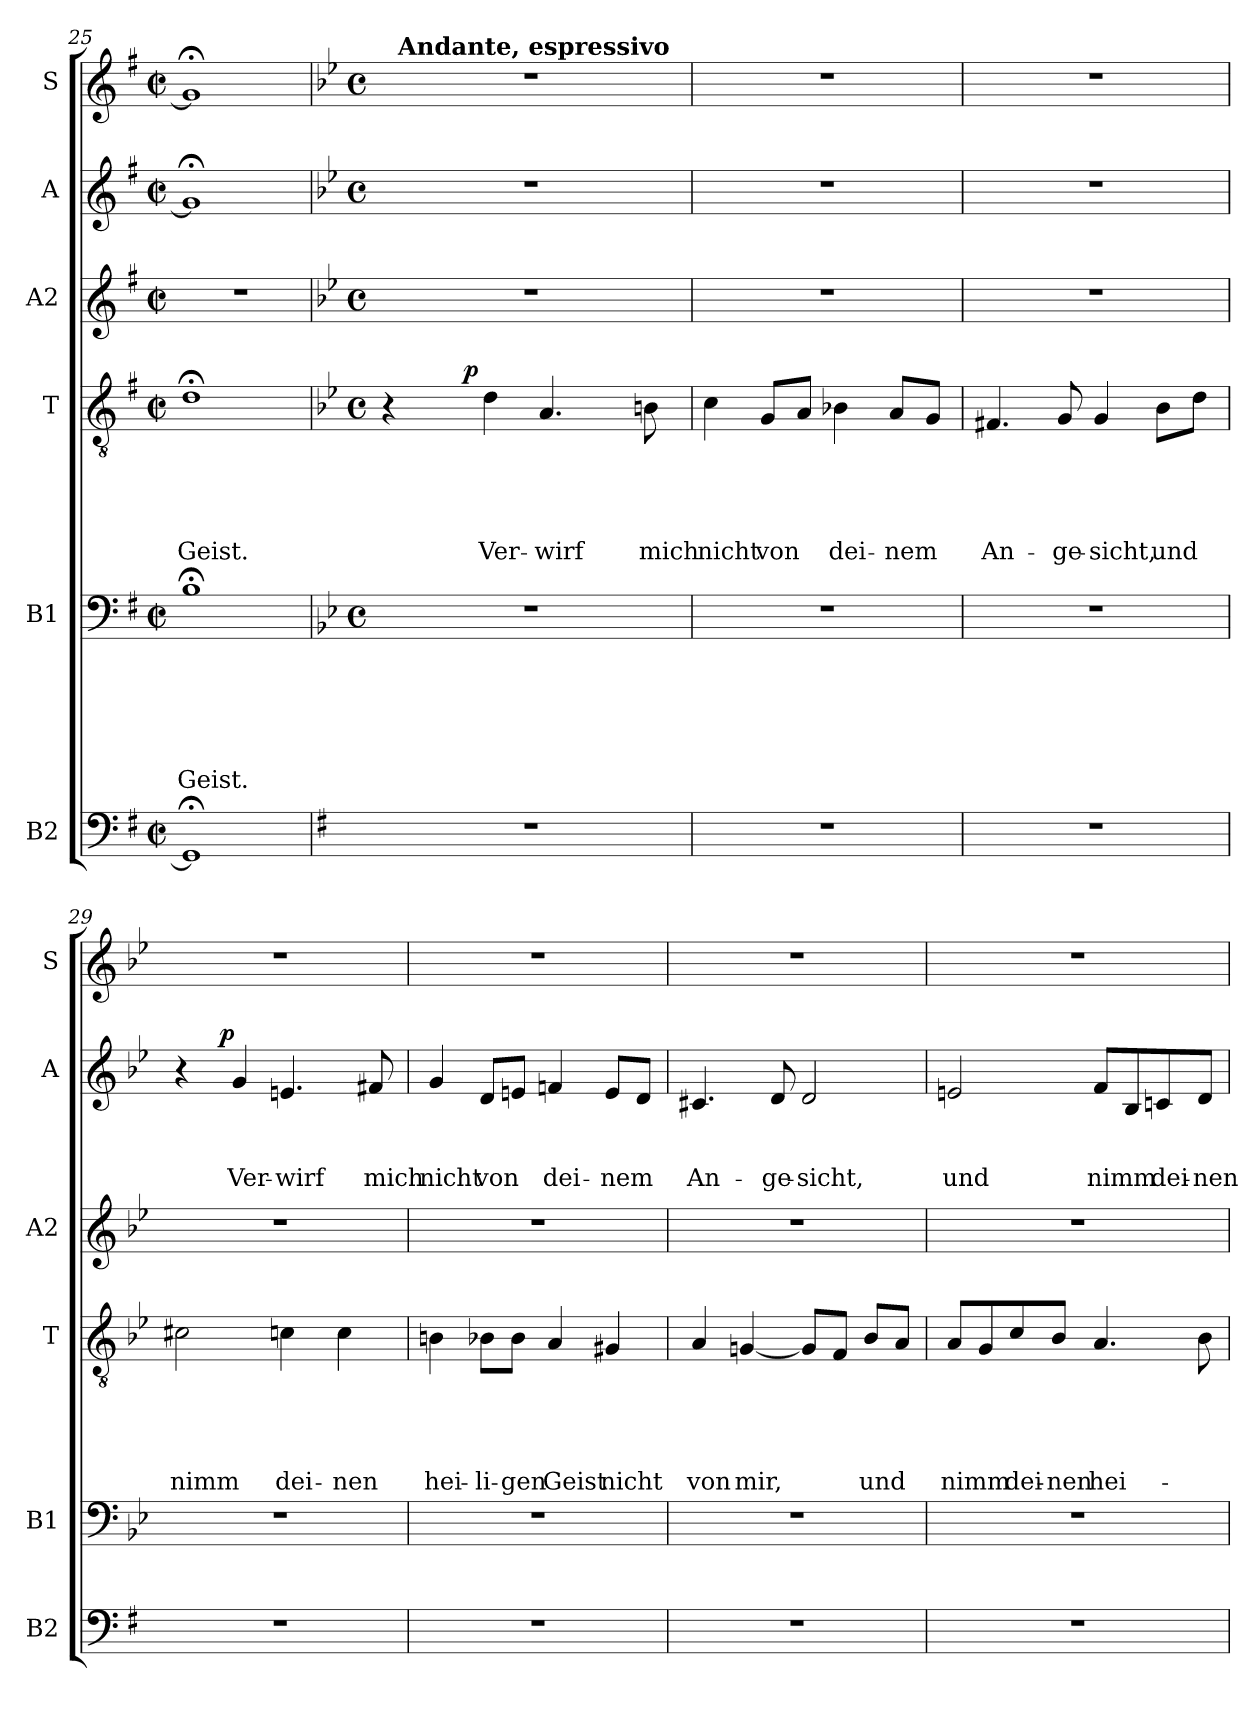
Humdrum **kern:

**kern	**text	**kern	**text	**text	**text	**text	**text	**text	**kern	**text	**text	**text	**text	**text	**dynam	**kern	**kern	**text	**text	**text	**dynam	**kern	**text
*part6	*part6	*part5	*part5	*part5	*part5	*part5	*part5	*part5	*part4	*part4	*part4	*part4	*part4	*part4	*part4	*part3	*part2	*part2	*part2	*part2	*part2	*part1	*part1
*staff6	*staff6	*staff5	*staff5	*staff5	*staff5	*staff5	*staff5	*staff5	*staff4	*staff4	*staff4	*staff4	*staff4	*staff4	*staff4	*staff3	*staff2	*staff2	*staff2	*staff2	*staff2	*staff1	*staff1
*I"B2	*	*I"B1	*	*	*	*	*	*	*I"T	*	*	*	*	*	*	*I"A2	*I"A	*	*	*	*	*I"S	*
*I'B2	*	*I'B1	*	*	*	*	*	*	*I'T	*	*	*	*	*	*	*I'A2	*I'A	*	*	*	*	*I'S	*
*clefF4	*	*clefF4	*	*	*	*	*	*	*clefGv2	*	*	*	*	*	*	*clefG2	*clefG2	*	*	*	*	*clefG2	*
*k[f#]	*	*k[f#]	*	*	*	*	*	*	*k[f#]	*	*	*	*	*	*	*k[f#]	*k[f#]	*	*	*	*	*k[f#]	*
*G:	*	*G:	*	*	*	*	*	*	*G:	*	*	*	*	*	*	*G:	*G:	*	*	*	*	*G:	*
*M2/2	*	*M2/2	*	*	*	*	*	*	*M2/2	*	*	*	*	*	*	*M2/2	*M2/2	*	*	*	*	*M2/2	*
*met(c|)	*	*met(c|)	*	*	*	*	*	*	*met(c|)	*	*	*	*	*	*	*met(c|)	*met(c|)	*	*	*	*	*met(c|)	*
=25	=25	=25	=25	=25	=25	=25	=25	=25	=25	=25	=25	=25	=25	=25	=25	=25	=25	=25	=25	=25	=25	=25	=25
!	!	!	!	!	!	!	!	!LO:LY:b	!	!	!	!	!	!LO:LY:b	!	!	!	!	!	!	!	!	!
1GG;]	.	1B;<	.	.	.	.	.	Geist.	1d;<	.	.	.	.	Geist.	.	1r	1g;]	.	.	.	.	1g;]	.
!!LO:PB:g=z
=26	=26	=26	=26	=26	=26	=26	=26	=26	=26	=26	=26	=26	=26	=26	=26	=26	=26	=26	=26	=26	=26	=26	=26
*	*	*k[b-e-]	*	*	*	*	*	*	*k[b-e-]	*	*	*	*	*	*	*k[b-e-]	*k[b-e-]	*	*	*	*	*k[b-e-]	*
*	*	*B-:	*	*	*	*	*	*	*B-:	*	*	*	*	*	*	*B-:	*B-:	*	*	*	*	*B-:	*
*	*	*M4/4	*	*	*	*	*	*	*M4/4	*	*	*	*	*	*	*M4/4	*M4/4	*	*	*	*	*M4/4	*
*	*	*met(c)	*	*	*	*	*	*	*met(c)	*	*	*	*	*	*	*met(c)	*met(c)	*	*	*	*	*met(c)	*
*	*	*	*	*	*	*	*	*	*^	*	*	*	*	*	*	*	*	*	*	*	*	*^	*
1r	.	1r	.	.	.	.	.	.	4r	8ryy	.	.	.	.	.	.	1r	1r	.	.	.	.	1r	32ryy	.
!	!	!	!	!	!	!	!	!	!	!	!	!	!	!	!	!	!	!	!	!	!	!	!	!LO:TX:a:B:t=Andante, espressivo	!
.	.	.	.	.	.	.	.	.	.	.	.	.	.	.	.	.	.	.	.	.	.	.	.	2ryy	.
.	.	.	.	.	.	.	.	.	.	16ryy	.	.	.	.	.	.	.	.	.	.	.	.	.	.	.
.	.	.	.	.	.	.	.	.	.	64ryy	.	.	.	.	.	.	.	.	.	.	.	.	.	.	.
!	!	!	!	!	!	!	!	!	!	!	!	!	!	!	!	!LO:DY:a	!	!	!	!	!	!	!	!	!
.	.	.	.	.	.	.	.	.	.	2ryy	.	.	.	.	.	p	.	.	.	.	.	.	.	.	.
!	!	!	!	!	!	!	!	!	!	!	!	!	!	!	!LO:LY:b	!	!	!	!	!	!	!	!	!	!
.	.	.	.	.	.	.	.	.	4d\	.	.	.	.	.	Ver-	.	.	.	.	.	.	.	.	.	.
!	!	!	!	!	!	!	!	!	!	!	!	!	!	!	!LO:LY:b	!	!	!	!	!	!	!	!	!	!
.	.	.	.	.	.	.	.	.	4.A/	.	.	.	.	.	-wirf	.	.	.	.	.	.	.	.	.	.
.	.	.	.	.	.	.	.	.	.	.	.	.	.	.	.	.	.	.	.	.	.	.	.	4...ryy	.
.	.	.	.	.	.	.	.	.	.	4ryy	.	.	.	.	.	.	.	.	.	.	.	.	.	.	.
!	!	!	!	!	!	!	!	!	!	!	!	!	!	!	!LO:LY:b	!	!	!	!	!	!	!	!	!	!
.	.	.	.	.	.	.	.	.	8Bn\	.	.	.	.	.	mich	.	.	.	.	.	.	.	.	.	.
.	.	.	.	.	.	.	.	.	.	32.ryy	.	.	.	.	.	.	.	.	.	.	.	.	.	.	.
=27	=27	=27	=27	=27	=27	=27	=27	=27	=27	=27	=27	=27	=27	=27	=27	=27	=27	=27	=27	=27	=27	=27	=27	=27	=27
!	!	!	!	!	!	!	!	!	!	!	!	!	!	!	!LO:LY:b	!	!	!	!	!	!	!	!	!	!
*	*	*	*	*	*	*	*	*	*v	*v	*	*	*	*	*	*	*	*	*	*	*	*	*v	*v	*
1r	.	1r	.	.	.	.	.	.	4c\	.	.	.	.	nicht	.	1r	1r	.	.	.	.	1r	.
!	!	!	!	!	!	!	!	!	!	!	!	!	!	!LO:LY:b	!	!	!	!	!	!	!	!	!
.	.	.	.	.	.	.	.	.	8G/L	.	.	.	.	von	.	.	.	.	.	.	.	.	.
.	.	.	.	.	.	.	.	.	8A/J	.	.	.	.	.	.	.	.	.	.	.	.	.	.
!	!	!	!	!	!	!	!	!	!	!	!	!	!	!LO:LY:b	!	!	!	!	!	!	!	!	!
.	.	.	.	.	.	.	.	.	4B-X\	.	.	.	.	dei-	.	.	.	.	.	.	.	.	.
!	!	!	!	!	!	!	!	!	!	!	!	!	!	!LO:LY:b	!	!	!	!	!	!	!	!	!
.	.	.	.	.	.	.	.	.	8A/L	.	.	.	.	-nem	.	.	.	.	.	.	.	.	.
.	.	.	.	.	.	.	.	.	8G/J	.	.	.	.	.	.	.	.	.	.	.	.	.	.
=28	=28	=28	=28	=28	=28	=28	=28	=28	=28	=28	=28	=28	=28	=28	=28	=28	=28	=28	=28	=28	=28	=28	=28
!	!	!	!	!	!	!	!	!	!	!	!	!	!	!LO:LY:b	!	!	!	!	!	!	!	!	!
1r	.	1r	.	.	.	.	.	.	4.F#X/	.	.	.	.	An-	.	1r	1r	.	.	.	.	1r	.
!	!	!	!	!	!	!	!	!	!	!	!	!	!	!LO:LY:b	!	!	!	!	!	!	!	!	!
.	.	.	.	.	.	.	.	.	8G/	.	.	.	.	-ge-	.	.	.	.	.	.	.	.	.
!	!	!	!	!	!	!	!	!	!	!	!	!	!	!LO:LY:b	!	!	!	!	!	!	!	!	!
.	.	.	.	.	.	.	.	.	4G/	.	.	.	.	-sicht,	.	.	.	.	.	.	.	.	.
!	!	!	!	!	!	!	!	!	!	!	!	!	!	!LO:LY:b	!	!	!	!	!	!	!	!	!
.	.	.	.	.	.	.	.	.	8B-\L	.	.	.	.	und	.	.	.	.	.	.	.	.	.
.	.	.	.	.	.	.	.	.	8d\J	.	.	.	.	.	.	.	.	.	.	.	.	.	.
=29	=29	=29	=29	=29	=29	=29	=29	=29	=29	=29	=29	=29	=29	=29	=29	=29	=29	=29	=29	=29	=29	=29	=29
!	!	!	!	!	!	!	!	!	!	!	!	!	!	!LO:LY:b	!	!	!	!	!	!	!	!	!
*	*	*	*	*	*	*	*	*	*	*	*	*	*	*	*	*	*^	*	*	*	*	*	*
1r	.	1r	.	.	.	.	.	.	2c#X\	.	.	.	.	nimm	.	1r	4r	8..ryy	.	.	.	.	1r	.
!	!	!	!	!	!	!	!	!	!	!	!	!	!	!	!	!	!	!	!	!	!	!LO:DY:a	!	!
.	.	.	.	.	.	.	.	.	.	.	.	.	.	.	.	.	.	2ryy	.	.	.	p	.	.
!	!	!	!	!	!	!	!	!	!	!	!	!	!	!	!	!	!	!	!	!	!LO:LY:b	!	!	!
.	.	.	.	.	.	.	.	.	.	.	.	.	.	.	.	.	4g/	.	.	.	Ver-	.	.	.
!	!	!	!	!	!	!	!	!	!	!	!	!	!	!LO:LY:b	!	!	!	!	!	!	!LO:LY:b	!	!	!
.	.	.	.	.	.	.	.	.	4cn\	.	.	.	.	dei-	.	.	4.en/	.	.	.	-wirf	.	.	.
.	.	.	.	.	.	.	.	.	.	.	.	.	.	.	.	.	.	4ryy	.	.	.	.	.	.
!	!	!	!	!	!	!	!	!	!	!	!	!	!	!LO:LY:b	!	!	!	!	!	!	!	!	!	!
.	.	.	.	.	.	.	.	.	4c\	.	.	.	.	-nen	.	.	.	.	.	.	.	.	.	.
!	!	!	!	!	!	!	!	!	!	!	!	!	!	!	!	!	!	!	!	!	!LO:LY:b	!	!	!
.	.	.	.	.	.	.	.	.	.	.	.	.	.	.	.	.	8f#X/	.	.	.	mich	.	.	.
.	.	.	.	.	.	.	.	.	.	.	.	.	.	.	.	.	.	32ryy	.	.	.	.	.	.
!!LO:LB:g=z
=30	=30	=30	=30	=30	=30	=30	=30	=30	=30	=30	=30	=30	=30	=30	=30	=30	=30	=30	=30	=30	=30	=30	=30	=30
!	!	!	!	!	!	!	!	!	!	!	!	!	!	!LO:LY:b	!	!	!	!	!	!	!LO:LY:b	!	!	!
*	*	*	*	*	*	*	*	*	*	*	*	*	*	*	*	*	*v	*v	*	*	*	*	*	*
1r	.	1r	.	.	.	.	.	.	4Bn\	.	.	.	.	hei-	.	1r	4g/	.	.	nicht	.	1r	.
!	!	!	!	!	!	!	!	!	!	!	!	!	!	!LO:LY:b	!	!	!	!	!	!LO:LY:b	!	!	!
.	.	.	.	.	.	.	.	.	8B-X\L	.	.	.	.	-li-	.	.	8d/L	.	.	von	.	.	.
!	!	!	!	!	!	!	!	!	!	!	!	!	!	!LO:LY:b	!	!	!	!	!	!	!	!	!
.	.	.	.	.	.	.	.	.	8B-\J	.	.	.	.	-gen	.	.	8en/J	.	.	.	.	.	.
!	!	!	!	!	!	!	!	!	!	!	!	!	!	!LO:LY:b	!	!	!	!	!	!LO:LY:b	!	!	!
.	.	.	.	.	.	.	.	.	4A/	.	.	.	.	Geist	.	.	4fn/	.	.	dei-	.	.	.
!	!	!	!	!	!	!	!	!	!	!	!	!	!	!LO:LY:b	!	!	!	!	!	!LO:LY:b	!	!	!
.	.	.	.	.	.	.	.	.	4G#X/	.	.	.	.	nicht	.	.	8e/L	.	.	-nem	.	.	.
.	.	.	.	.	.	.	.	.	.	.	.	.	.	.	.	.	8d/J	.	.	.	.	.	.
=31	=31	=31	=31	=31	=31	=31	=31	=31	=31	=31	=31	=31	=31	=31	=31	=31	=31	=31	=31	=31	=31	=31	=31
!	!	!	!	!	!	!	!	!	!	!	!	!	!	!LO:LY:b	!	!	!	!	!	!LO:LY:b	!	!	!
1r	.	1r	.	.	.	.	.	.	4A/	.	.	.	.	von	.	1r	4.c#X/	.	.	An-	.	1r	.
!	!	!	!	!	!	!	!	!	!	!	!	!	!	!LO:LY:b	!	!	!	!	!	!	!	!	!
.	.	.	.	.	.	.	.	.	[<4Gn/	.	.	.	.	mir,	.	.	.	.	.	.	.	.	.
!	!	!	!	!	!	!	!	!	!	!	!	!	!	!	!	!	!	!	!	!LO:LY:b	!	!	!
.	.	.	.	.	.	.	.	.	.	.	.	.	.	.	.	.	8d/	.	.	-ge-	.	.	.
!	!	!	!	!	!	!	!	!	!	!	!	!	!	!	!	!	!	!	!	!LO:LY:b	!	!	!
.	.	.	.	.	.	.	.	.	8G/L]	.	.	.	.	.	.	.	2d/	.	.	-sicht,	.	.	.
.	.	.	.	.	.	.	.	.	8F/J	.	.	.	.	.	.	.	.	.	.	.	.	.	.
!	!	!	!	!	!	!	!	!	!	!	!	!	!	!LO:LY:b	!	!	!	!	!	!	!	!	!
.	.	.	.	.	.	.	.	.	8B-/L	.	.	.	.	und	.	.	.	.	.	.	.	.	.
.	.	.	.	.	.	.	.	.	8A/J	.	.	.	.	.	.	.	.	.	.	.	.	.	.
=32	=32	=32	=32	=32	=32	=32	=32	=32	=32	=32	=32	=32	=32	=32	=32	=32	=32	=32	=32	=32	=32	=32	=32
!	!	!	!	!	!	!	!	!	!	!	!	!	!	!LO:LY:b	!	!	!	!	!	!LO:LY:b	!	!	!
1r	.	1r	.	.	.	.	.	.	8A/L	.	.	.	.	nimm	.	1r	2en/	.	.	und	.	1r	.
.	.	.	.	.	.	.	.	.	8G/	.	.	.	.	.	.	.	.	.	.	.	.	.	.
!	!	!	!	!	!	!	!	!	!	!	!	!	!	!LO:LY:b	!	!	!	!	!	!	!	!	!
.	.	.	.	.	.	.	.	.	8c/	.	.	.	.	dei-	.	.	.	.	.	.	.	.	.
!	!	!	!	!	!	!	!	!	!	!	!	!	!	!LO:LY:b:rj	!	!	!	!	!	!	!	!	!
.	.	.	.	.	.	.	.	.	8B-/J	.	.	.	.	-nen	.	.	.	.	.	.	.	.	.
!	!	!	!	!	!	!	!	!	!	!	!	!	!	!LO:LY:b	!	!	!	!	!	!LO:LY:b	!	!	!
.	.	.	.	.	.	.	.	.	4.A/	.	.	.	.	hei-	.	.	8f/L	.	.	nimm	.	.	.
.	.	.	.	.	.	.	.	.	.	.	.	.	.	.	.	.	8B-/	.	.	.	.	.	.
!	!	!	!	!	!	!	!	!	!	!	!	!	!	!	!	!	!	!	!	!LO:LY:b	!	!	!
.	.	.	.	.	.	.	.	.	.	.	.	.	.	.	.	.	8cn/	.	.	dei-	.	.	.
!	!	!	!	!	!	!	!	!	!	!	!	!	!	!	!	!	!	!	!	!LO:LY:b:rj	!	!	!
.	.	.	.	.	.	.	.	.	8B-\	.	.	.	.	.	.	.	8d/J	.	.	-nen	.	.	.
=	=	=	=	=	=	=	=	=	=	=	=	=	=	=	=	=	=	=	=	=	=	=	=
*-	*-	*-	*-	*-	*-	*-	*-	*-	*-	*-	*-	*-	*-	*-	*-	*-	*-	*-	*-	*-	*-	*-	*-
